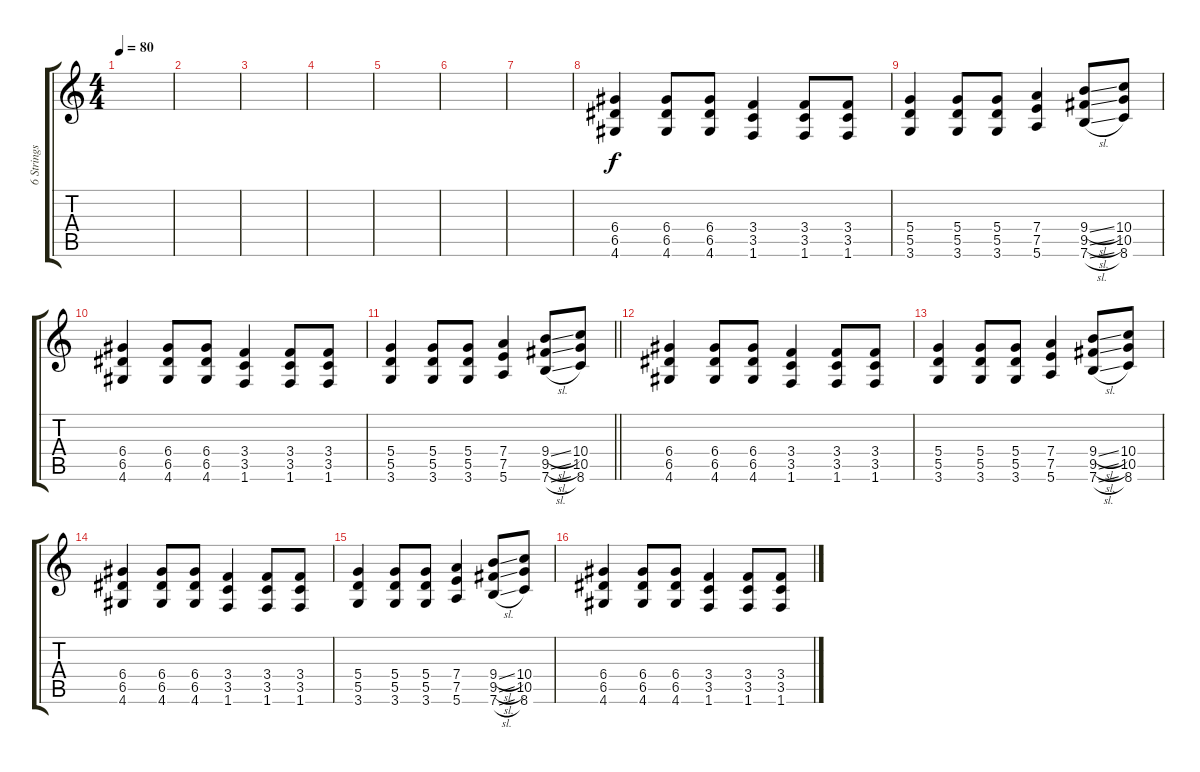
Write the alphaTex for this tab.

\track ("6 Strings ElectricGuitar Standard Tuning" "6 Strings ") {instrument distortionguitar}
\staff {score tabs}
\tuning (E4 B3 G3 D3 A2 E2) {hide}
\ts (4 4)
\tempo 80
\clef g2
\ks c
|
|
|
|
|
|
|
(6.4 6.5 4.6).4 (6.4 6.5 4.6).8 (6.4 6.5 4.6).8 (3.4 3.5 1.6).4 (3.4 3.5 1.6).8 (3.4 3.5 1.6).8 |
(5.4 5.5 3.6).4 (5.4 5.5 3.6).8 (5.4 5.5 3.6).8 (7.4 7.5 5.6).4 (9.4{sl} 9.5{sl} 7.6{sl}).8 (10.4 10.5 8.6).8 |
(6.4 6.5 4.6).4 (6.4 6.5 4.6).8 (6.4 6.5 4.6).8 (3.4 3.5 1.6).4 (3.4 3.5 1.6).8 (3.4 3.5 1.6).8 |
\barLineRight lightlight
(5.4 5.5 3.6).4 (5.4 5.5 3.6).8 (5.4 5.5 3.6).8 (7.4 7.5 5.6).4 (9.4{sl} 9.5{sl} 7.6{sl}).8 (10.4 10.5 8.6).8 |
(6.4 6.5 4.6).4 (6.4 6.5 4.6).8 (6.4 6.5 4.6).8 (3.4 3.5 1.6).4 (3.4 3.5 1.6).8 (3.4 3.5 1.6).8 |
(5.4 5.5 3.6).4 (5.4 5.5 3.6).8 (5.4 5.5 3.6).8 (7.4 7.5 5.6).4 (9.4{sl} 9.5{sl} 7.6{sl}).8 (10.4 10.5 8.6).8 |
(6.4 6.5 4.6).4 (6.4 6.5 4.6).8 (6.4 6.5 4.6).8 (3.4 3.5 1.6).4 (3.4 3.5 1.6).8 (3.4 3.5 1.6).8 |
(5.4 5.5 3.6).4 (5.4 5.5 3.6).8 (5.4 5.5 3.6).8 (7.4 7.5 5.6).4 (9.4{sl} 9.5{sl} 7.6{sl}).8 (10.4 10.5 8.6).8 |
(6.4 6.5 4.6).4 (6.4 6.5 4.6).8 (6.4 6.5 4.6).8 (3.4 3.5 1.6).4 (3.4 3.5 1.6).8 (3.4 3.5 1.6).8
